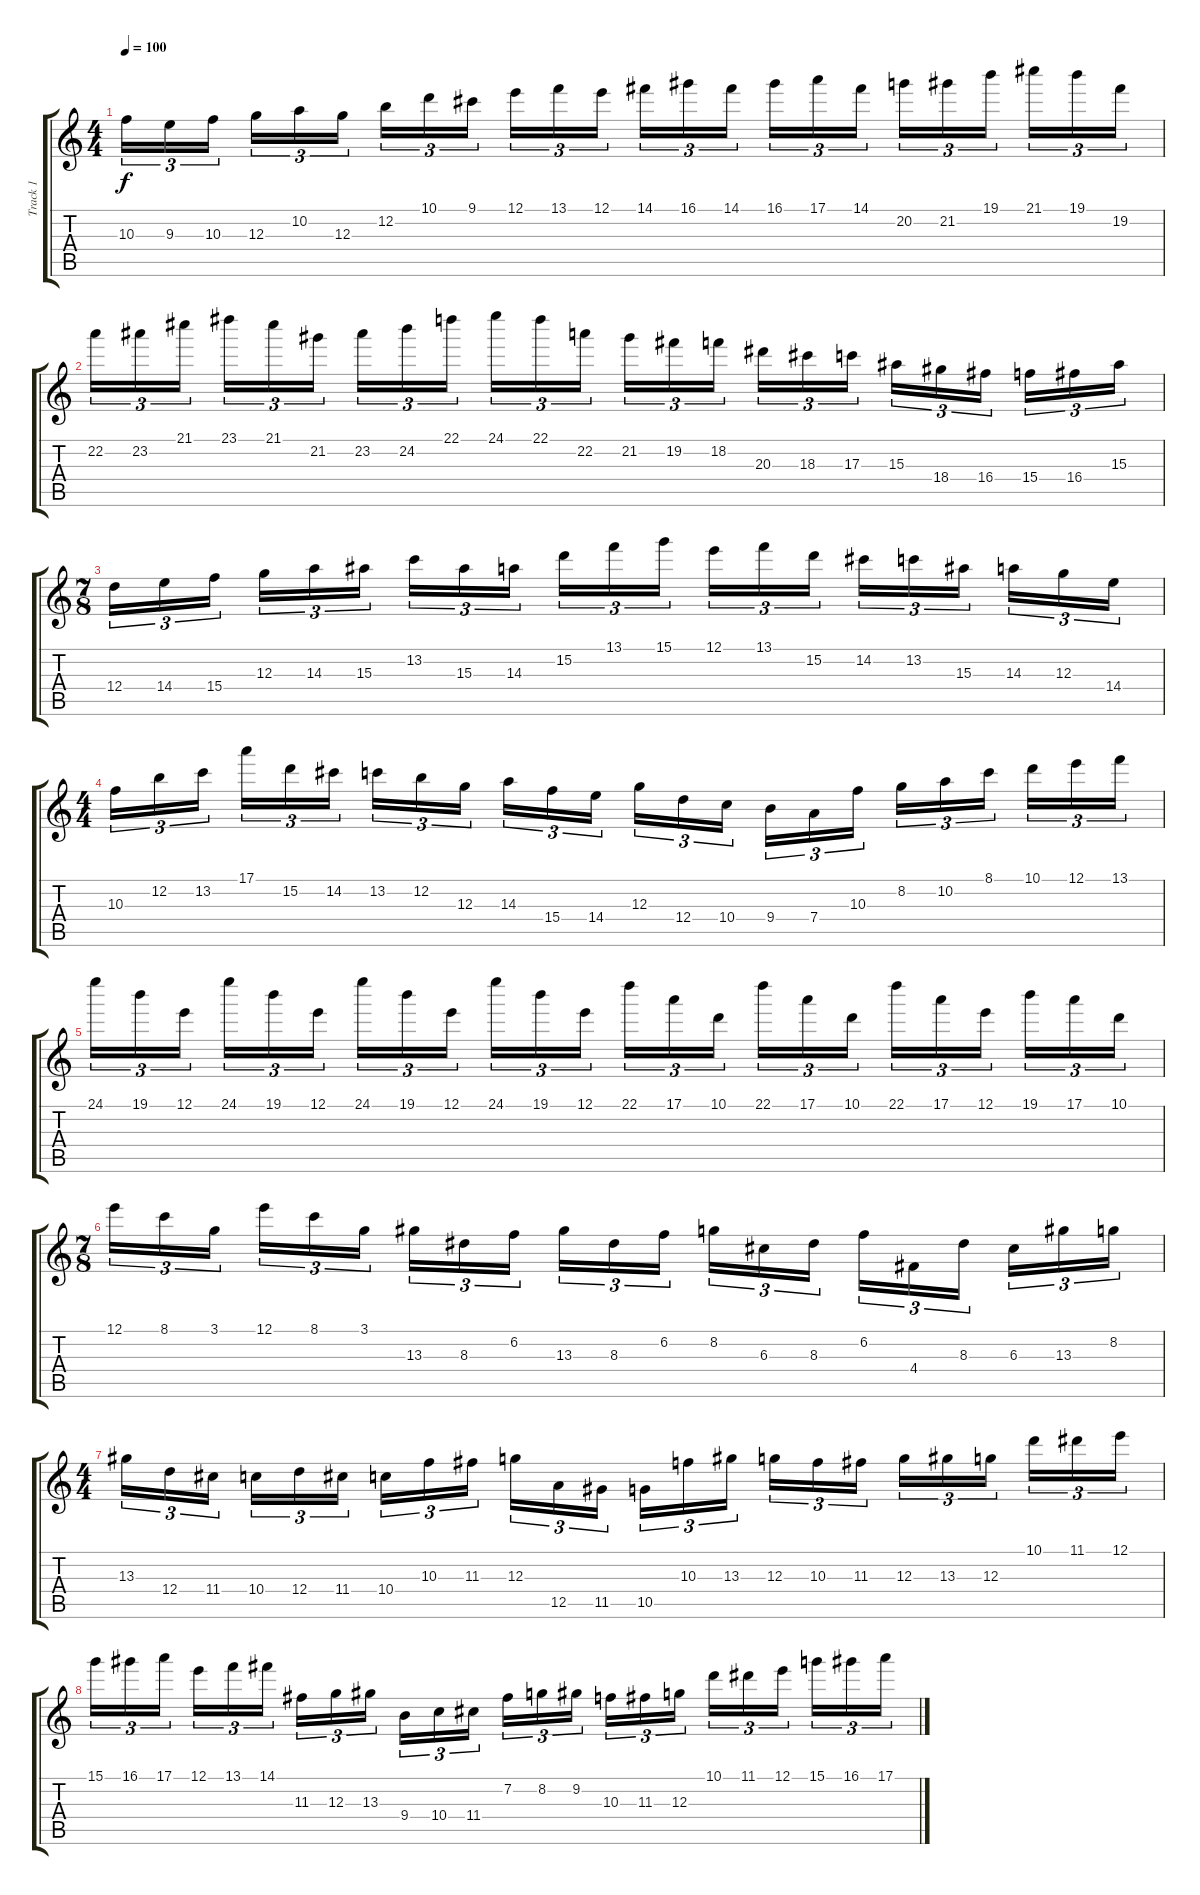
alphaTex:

\track ("Track 1" "Track 1") {instrument distortionguitar}
\staff {score tabs}
\tuning (E4 B3 G3 D3 A2 E2) {hide}
\ts (4 4)
\tempo 100
\clef g2
\ks c
10.3.16{tu (3 2) dy f} 9.3.16{tu (3 2)} 10.3.16{tu (3 2)} 12.3.16{tu (3 2)} 10.2.16{tu (3 2)} 12.3.16{tu (3 2)} 12.2.16{tu (3 2)} 10.1.16{tu (3 2)} 9.1.16{tu (3 2)} 12.1.16{tu (3 2)} 13.1.16{tu (3 2)} 12.1.16{tu (3 2)} 14.1.16{tu (3 2)} 16.1.16{tu (3 2)} 14.1.16{tu (3 2)} 16.1.16{tu (3 2)} 17.1.16{tu (3 2)} 14.1.16{tu (3 2)} 20.2.16{tu (3 2)} 21.2.16{tu (3 2)} 19.1.16{tu (3 2)} 21.1.16{tu (3 2)} 19.1.16{tu (3 2)} 19.2.16{tu (3 2)} |
22.2.16{tu (3 2)} 23.2.16{tu (3 2)} 21.1.16{tu (3 2)} 23.1.16{tu (3 2)} 21.1.16{tu (3 2)} 21.2.16{tu (3 2)} 23.2.16{tu (3 2)} 24.2.16{tu (3 2)} 22.1.16{tu (3 2)} 24.1.16{tu (3 2)} 22.1.16{tu (3 2)} 22.2.16{tu (3 2)} 21.2.16{tu (3 2)} 19.2.16{tu (3 2)} 18.2.16{tu (3 2)} 20.3.16{tu (3 2)} 18.3.16{tu (3 2)} 17.3.16{tu (3 2)} 15.3.16{tu (3 2)} 18.4.16{tu (3 2)} 16.4.16{tu (3 2)} 15.4.16{tu (3 2)} 16.4.16{tu (3 2)} 15.3.16{tu (3 2)} |
\ts (7 8)
12.4.16{tu (3 2)} 14.4.16{tu (3 2)} 15.4.16{tu (3 2)} 12.3.16{tu (3 2)} 14.3.16{tu (3 2)} 15.3.16{tu (3 2)} 13.2.16{tu (3 2)} 15.3.16{tu (3 2)} 14.3.16{tu (3 2)} 15.2.16{tu (3 2)} 13.1.16{tu (3 2)} 15.1.16{tu (3 2)} 12.1.16{tu (3 2)} 13.1.16{tu (3 2)} 15.2.16{tu (3 2)} 14.2.16{tu (3 2)} 13.2.16{tu (3 2)} 15.3.16{tu (3 2)} 14.3.16{tu (3 2)} 12.3.16{tu (3 2)} 14.4.16{tu (3 2)} |
\ts (4 4)
10.3.16{tu (3 2)} 12.2.16{tu (3 2)} 13.2.16{tu (3 2)} 17.1.16{tu (3 2)} 15.2.16{tu (3 2)} 14.2.16{tu (3 2)} 13.2.16{tu (3 2)} 12.2.16{tu (3 2)} 12.3.16{tu (3 2)} 14.3.16{tu (3 2)} 15.4.16{tu (3 2)} 14.4.16{tu (3 2)} 12.3.16{tu (3 2)} 12.4.16{tu (3 2)} 10.4.16{tu (3 2)} 9.4.16{tu (3 2)} 7.4.16{tu (3 2)} 10.3.16{tu (3 2)} 8.2.16{tu (3 2)} 10.2.16{tu (3 2)} 8.1.16{tu (3 2)} 10.1.16{tu (3 2)} 12.1.16{tu (3 2)} 13.1.16{tu (3 2)} |
24.1.16{tu (3 2)} 19.1.16{tu (3 2)} 12.1.16{tu (3 2)} 24.1.16{tu (3 2)} 19.1.16{tu (3 2)} 12.1.16{tu (3 2)} 24.1.16{tu (3 2)} 19.1.16{tu (3 2)} 12.1.16{tu (3 2)} 24.1.16{tu (3 2)} 19.1.16{tu (3 2)} 12.1.16{tu (3 2)} 22.1.16{tu (3 2)} 17.1.16{tu (3 2)} 10.1.16{tu (3 2)} 22.1.16{tu (3 2)} 17.1.16{tu (3 2)} 10.1.16{tu (3 2)} 22.1.16{tu (3 2)} 17.1.16{tu (3 2)} 12.1.16{tu (3 2)} 19.1.16{tu (3 2)} 17.1.16{tu (3 2)} 10.1.16{tu (3 2)} |
\ts (7 8)
12.1.16{tu (3 2)} 8.1.16{tu (3 2)} 3.1.16{tu (3 2)} 12.1.16{tu (3 2)} 8.1.16{tu (3 2)} 3.1.16{tu (3 2)} 13.3.16{tu (3 2)} 8.3.16{tu (3 2)} 6.2.16{tu (3 2)} 13.3.16{tu (3 2)} 8.3.16{tu (3 2)} 6.2.16{tu (3 2)} 8.2.16{tu (3 2)} 6.3.16{tu (3 2)} 8.3.16{tu (3 2)} 6.2.16{tu (3 2)} 4.4.16{tu (3 2)} 8.3.16{tu (3 2)} 6.3.16{tu (3 2)} 13.3.16{tu (3 2)} 8.2.16{tu (3 2)} |
\ts (4 4)
13.3.16{tu (3 2)} 12.4.16{tu (3 2)} 11.4.16{tu (3 2)} 10.4.16{tu (3 2)} 12.4.16{tu (3 2)} 11.4.16{tu (3 2)} 10.4.16{tu (3 2)} 10.3.16{tu (3 2)} 11.3.16{tu (3 2)} 12.3.16{tu (3 2)} 12.5.16{tu (3 2)} 11.5.16{tu (3 2)} 10.5.16{tu (3 2)} 10.3.16{tu (3 2)} 13.3.16{tu (3 2)} 12.3.16{tu (3 2)} 10.3.16{tu (3 2)} 11.3.16{tu (3 2)} 12.3.16{tu (3 2)} 13.3.16{tu (3 2)} 12.3.16{tu (3 2)} 10.1.16{tu (3 2)} 11.1.16{tu (3 2)} 12.1.16{tu (3 2)} |
15.1.16{tu (3 2)} 16.1.16{tu (3 2)} 17.1.16{tu (3 2)} 12.1.16{tu (3 2)} 13.1.16{tu (3 2)} 14.1.16{tu (3 2)} 11.3.16{tu (3 2)} 12.3.16{tu (3 2)} 13.3.16{tu (3 2)} 9.4.16{tu (3 2)} 10.4.16{tu (3 2)} 11.4.16{tu (3 2)} 7.2.16{tu (3 2)} 8.2.16{tu (3 2)} 9.2.16{tu (3 2)} 10.3.16{tu (3 2)} 11.3.16{tu (3 2)} 12.3.16{tu (3 2)} 10.1.16{tu (3 2)} 11.1.16{tu (3 2)} 12.1.16{tu (3 2)} 15.1.16{tu (3 2)} 16.1.16{tu (3 2)} 17.1.16{tu (3 2)}
